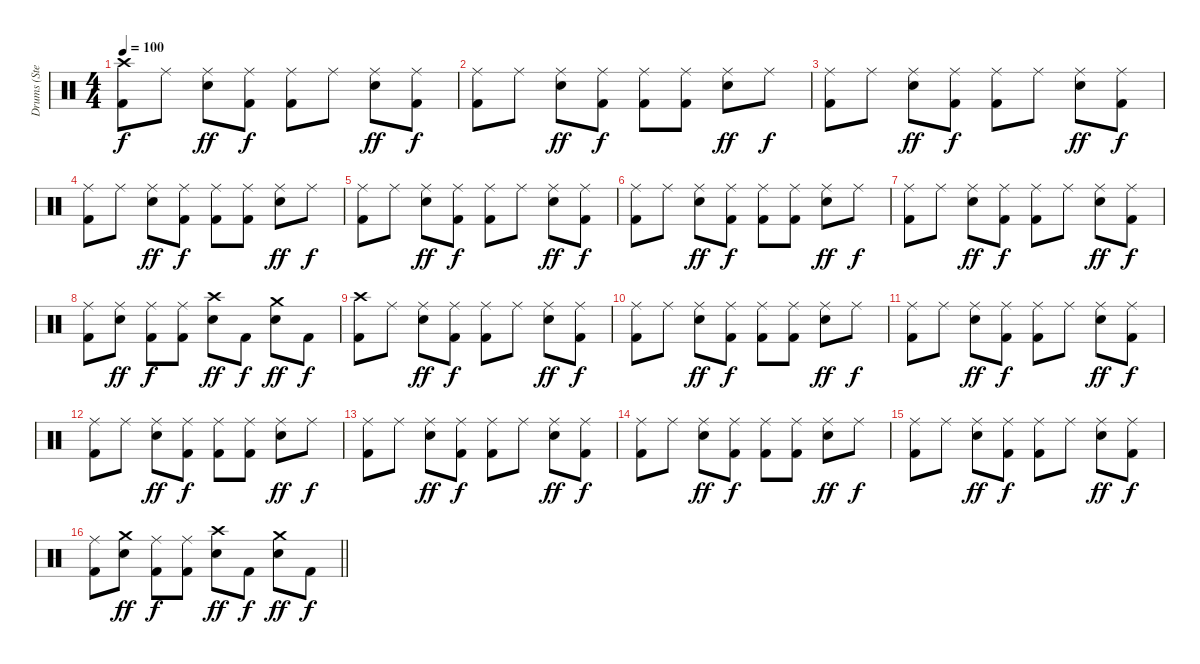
\track ("Drums (Steven)" "Drums (Ste") {instrument percussion}
\staff {score}
\articulation defaults
\ts (4 4)
\tempo 100
\clef neutral
\ks c
("Crash high (hit)" "Kick (hit) 2").8{dy f} "Ride (middle)".8 ("Ride (middle)" "Snare (hit) 2").8{dy ff} ("Ride (middle)" "Kick (hit) 2").8{dy f} ("Ride (middle)" "Kick (hit) 2").8 "Ride (middle)".8 ("Ride (middle)" "Snare (hit) 2").8{dy ff} ("Ride (middle)" "Kick (hit) 2").8{dy f} |
("Ride (middle)" "Kick (hit) 2").8 "Ride (middle)".8 ("Ride (middle)" "Snare (hit) 2").8{dy ff} ("Ride (middle)" "Kick (hit) 2").8{dy f} ("Ride (middle)" "Kick (hit) 2").8 ("Ride (middle)" "Kick (hit) 2").8 ("Ride (middle)" "Snare (hit) 2").8{dy ff} "Ride (middle)".8{dy f} |
("Ride (middle)" "Kick (hit) 2").8 "Ride (middle)".8 ("Ride (middle)" "Snare (hit) 2").8{dy ff} ("Ride (middle)" "Kick (hit) 2").8{dy f} ("Ride (middle)" "Kick (hit) 2").8 "Ride (middle)".8 ("Ride (middle)" "Snare (hit) 2").8{dy ff} ("Ride (middle)" "Kick (hit) 2").8{dy f} |
("Ride (middle)" "Kick (hit) 2").8 "Ride (middle)".8 ("Ride (middle)" "Snare (hit) 2").8{dy ff} ("Ride (middle)" "Kick (hit) 2").8{dy f} ("Ride (middle)" "Kick (hit) 2").8 ("Ride (middle)" "Kick (hit) 2").8 ("Ride (middle)" "Snare (hit) 2").8{dy ff} "Ride (middle)".8{dy f} |
("Ride (middle)" "Kick (hit) 2").8 "Ride (middle)".8 ("Ride (middle)" "Snare (hit) 2").8{dy ff} ("Ride (middle)" "Kick (hit) 2").8{dy f} ("Ride (middle)" "Kick (hit) 2").8 "Ride (middle)".8 ("Ride (middle)" "Snare (hit) 2").8{dy ff} ("Ride (middle)" "Kick (hit) 2").8{dy f} |
("Ride (middle)" "Kick (hit) 2").8 "Ride (middle)".8 ("Ride (middle)" "Snare (hit) 2").8{dy ff} ("Ride (middle)" "Kick (hit) 2").8{dy f} ("Ride (middle)" "Kick (hit) 2").8 ("Ride (middle)" "Kick (hit) 2").8 ("Ride (middle)" "Snare (hit) 2").8{dy ff} "Ride (middle)".8{dy f} |
("Ride (middle)" "Kick (hit) 2").8 "Ride (middle)".8 ("Ride (middle)" "Snare (hit) 2").8{dy ff} ("Ride (middle)" "Kick (hit) 2").8{dy f} ("Ride (middle)" "Kick (hit) 2").8 "Ride (middle)".8 ("Ride (middle)" "Snare (hit) 2").8{dy ff} ("Ride (middle)" "Kick (hit) 2").8{dy f} |
("Ride (middle)" "Kick (hit) 2").8 ("Ride (middle)" "Snare (hit) 2").8{dy ff} ("Ride (middle)" "Kick (hit) 2").8{dy f} ("Ride (middle)" "Kick (hit) 2").8 ("Crash high (hit)" "Snare (hit) 2").8{dy ff} "Kick (hit) 2".8{dy f} ("Crash medium (hit)" "Snare (hit) 2").8{dy ff} "Kick (hit) 2".8{dy f} |
("Crash high (hit)" "Kick (hit) 2").8 "Ride (middle)".8 ("Ride (middle)" "Snare (hit) 2").8{dy ff} ("Ride (middle)" "Kick (hit) 2").8{dy f} ("Ride (middle)" "Kick (hit) 2").8 "Ride (middle)".8 ("Ride (middle)" "Snare (hit) 2").8{dy ff} ("Ride (middle)" "Kick (hit) 2").8{dy f} |
("Ride (middle)" "Kick (hit) 2").8 "Ride (middle)".8 ("Ride (middle)" "Snare (hit) 2").8{dy ff} ("Ride (middle)" "Kick (hit) 2").8{dy f} ("Ride (middle)" "Kick (hit) 2").8 ("Ride (middle)" "Kick (hit) 2").8 ("Ride (middle)" "Snare (hit) 2").8{dy ff} "Ride (middle)".8{dy f} |
("Ride (middle)" "Kick (hit) 2").8 "Ride (middle)".8 ("Ride (middle)" "Snare (hit) 2").8{dy ff} ("Ride (middle)" "Kick (hit) 2").8{dy f} ("Ride (middle)" "Kick (hit) 2").8 "Ride (middle)".8 ("Ride (middle)" "Snare (hit) 2").8{dy ff} ("Ride (middle)" "Kick (hit) 2").8{dy f} |
("Ride (middle)" "Kick (hit) 2").8 "Ride (middle)".8 ("Ride (middle)" "Snare (hit) 2").8{dy ff} ("Ride (middle)" "Kick (hit) 2").8{dy f} ("Ride (middle)" "Kick (hit) 2").8 ("Ride (middle)" "Kick (hit) 2").8 ("Ride (middle)" "Snare (hit) 2").8{dy ff} "Ride (middle)".8{dy f} |
("Ride (middle)" "Kick (hit) 2").8 "Ride (middle)".8 ("Ride (middle)" "Snare (hit) 2").8{dy ff} ("Ride (middle)" "Kick (hit) 2").8{dy f} ("Ride (middle)" "Kick (hit) 2").8 "Ride (middle)".8 ("Ride (middle)" "Snare (hit) 2").8{dy ff} ("Ride (middle)" "Kick (hit) 2").8{dy f} |
("Ride (middle)" "Kick (hit) 2").8 "Ride (middle)".8 ("Ride (middle)" "Snare (hit) 2").8{dy ff} ("Ride (middle)" "Kick (hit) 2").8{dy f} ("Ride (middle)" "Kick (hit) 2").8 ("Ride (middle)" "Kick (hit) 2").8 ("Ride (middle)" "Snare (hit) 2").8{dy ff} "Ride (middle)".8{dy f} |
("Ride (middle)" "Kick (hit) 2").8 "Ride (middle)".8 ("Ride (middle)" "Snare (hit) 2").8{dy ff} ("Ride (middle)" "Kick (hit) 2").8{dy f} ("Ride (middle)" "Kick (hit) 2").8 "Ride (middle)".8 ("Ride (middle)" "Snare (hit) 2").8{dy ff} ("Ride (middle)" "Kick (hit) 2").8{dy f} |
\barLineRight lightlight
("Ride (middle)" "Kick (hit) 2").8 ("Crash medium (hit)" "Snare (hit) 2").8{dy ff} ("Ride (middle)" "Kick (hit) 2").8{dy f} ("Ride (middle)" "Kick (hit) 2").8 ("Crash high (hit)" "Snare (hit) 2").8{dy ff} "Kick (hit) 2".8{dy f} ("Crash medium (hit)" "Snare (hit) 2").8{dy ff} "Kick (hit) 2".8{dy f}
